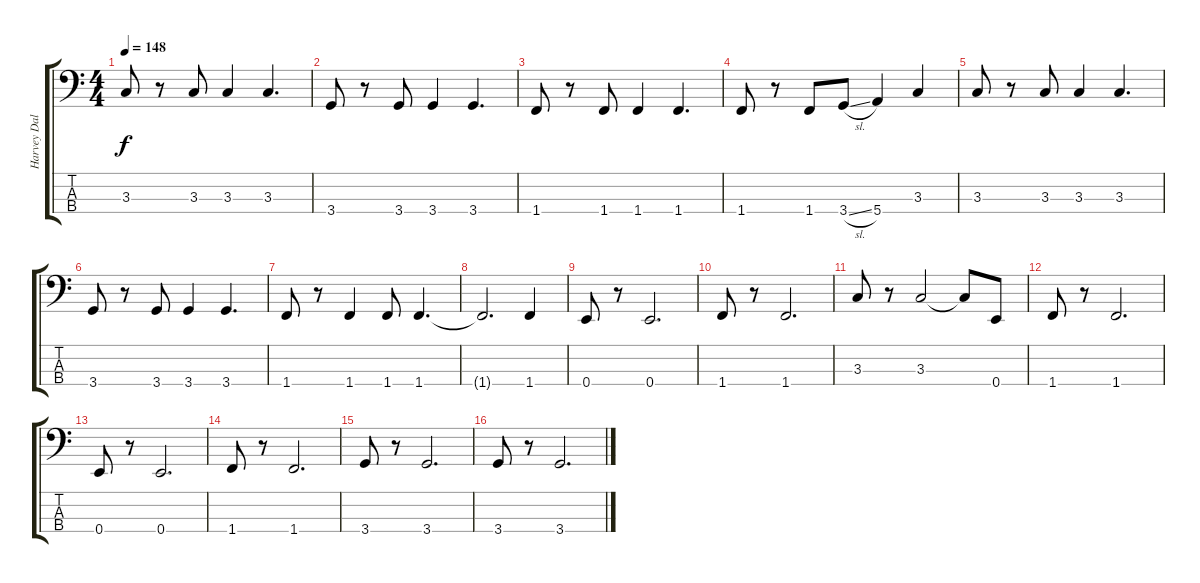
\track ("Harvey Dalton Arnold Bass" "Harvey Dal") {instrument electricbassfinger}
\staff {score tabs}
\tuning (G2 D2 A1 E1) {hide}
\ts (4 4)
\tempo 148
\clef f4
\ks c
3.3.8{dy f} r.8 3.3.8 3.3.4 3.3.4{d} |
3.4.8 r.8 3.4.8 3.4.4 3.4.4{d} |
1.4.8 r.8 1.4.8 1.4.4 1.4.4{d} |
1.4.8 r.8 1.4.8 3.4{sl}.8 5.4.4 3.3.4 |
3.3.8 r.8 3.3.8 3.3.4 3.3.4{d} |
3.4.8 r.8 3.4.8 3.4.4 3.4.4{d} |
1.4.8 r.8 1.4.4 1.4.8 1.4.4{d} |
1.4{t}.2{d} 1.4.4 |
0.4.8 r.8 0.4.2{d} |
1.4.8 r.8 1.4.2{d} |
3.3.8 r.8 3.3.2 3.3{t}.8 0.4.8 |
1.4.8 r.8 1.4.2{d} |
0.4.8 r.8 0.4.2{d} |
1.4.8 r.8 1.4.2{d} |
3.4.8 r.8 3.4.2{d} |
3.4.8 r.8 3.4.2{d}
